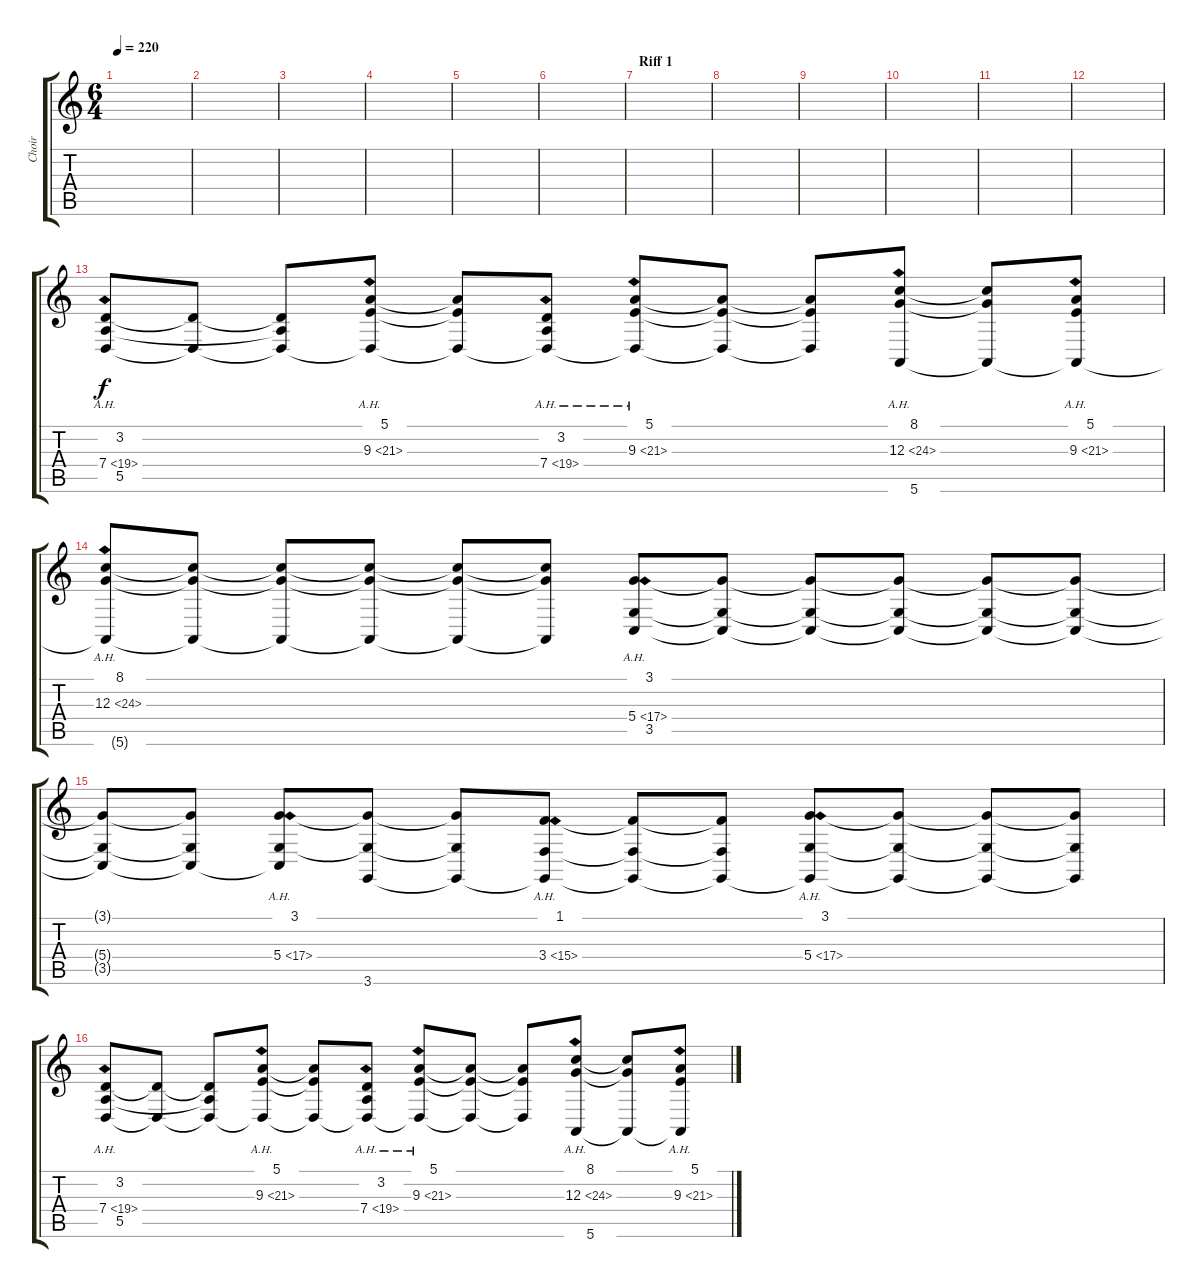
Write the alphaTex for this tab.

\track ("Choir" "Choir") {instrument choiraahs}
\staff {score tabs}
\tuning (E4 B3 G3 D3 A2 E2) {hide}
\ts (6 4)
\tempo 220
\clef g2
\ks c
|
|
|
|
|
|
\section ("" "Riff 1")
|
|
|
|
|
|
(3.2 7.4{ah 12} 5.5).8 (3.2{t} 5.5{t}).8 (3.2{t} 7.4{t} 5.5{t}).8 (5.1 9.3{ah 12} 5.5{t}).8 (5.1{t} 9.3{t} 5.5{t}).8 (3.2 7.4{ah 12} 5.5{t}).8 (5.1 9.3{ah 12} 5.5{t}).8 (5.1{t} 9.3{t} 5.5{t}).8 (5.1{t} 9.3{t} 5.5{t}).8 (8.1 12.3{ah 12} 5.6).8 (8.1{t} 12.3{t} 5.6{t}).8 (5.1 9.3{ah 12} 5.6{t}).8 |
(8.1 12.3{ah 12} 5.6{t}).8 (8.1{t} 12.3{t} 5.6{t}).8 (8.1{t} 12.3{t} 5.6{t}).8 (8.1{t} 12.3{t} 5.6{t}).8 (8.1{t} 12.3{t} 5.6{t}).8 (8.1{t} 12.3{t} 5.6{t}).8 (3.1 5.4{ah 12} 3.5).8 (3.1{t} 5.4{t} 3.5{t}).8 (3.1{t} 5.4{t} 3.5{t}).8 (3.1{t} 5.4{t} 3.5{t}).8 (3.1{t} 5.4{t} 3.5{t}).8 (3.1{t} 5.4{t} 3.5{t}).8 |
(3.1{t} 5.4{t} 3.5{t}).8 (3.1{t} 5.4{t} 3.5{t}).8 (3.1 5.4{ah 12} 3.5{t}).8 (3.1{t} 5.4{t} 3.6).8 (3.1{t} 5.4{t} 3.6{t}).8 (1.1 3.4{ah 12} 3.6{t}).8 (1.1{t} 3.4{t} 3.6{t}).8 (1.1{t} 3.4{t} 3.6{t}).8 (3.1 5.4{ah 12} 3.6{t}).8 (3.1{t} 5.4{t} 3.6{t}).8 (3.1{t} 5.4{t} 3.6{t}).8 (3.1{t} 5.4{t} 3.6{t}).8 |
(3.2 7.4{ah 12} 5.5).8 (3.2{t} 5.5{t}).8 (3.2{t} 7.4{t} 5.5{t}).8 (5.1 9.3{ah 12} 5.5{t}).8 (5.1{t} 9.3{t} 5.5{t}).8 (3.2 7.4{ah 12} 5.5{t}).8 (5.1 9.3{ah 12} 5.5{t}).8 (5.1{t} 9.3{t} 5.5{t}).8 (5.1{t} 9.3{t} 5.5{t}).8 (8.1 12.3{ah 12} 5.6).8 (8.1{t} 12.3{t} 5.6{t}).8 (5.1 9.3{ah 12} 5.6{t}).8
